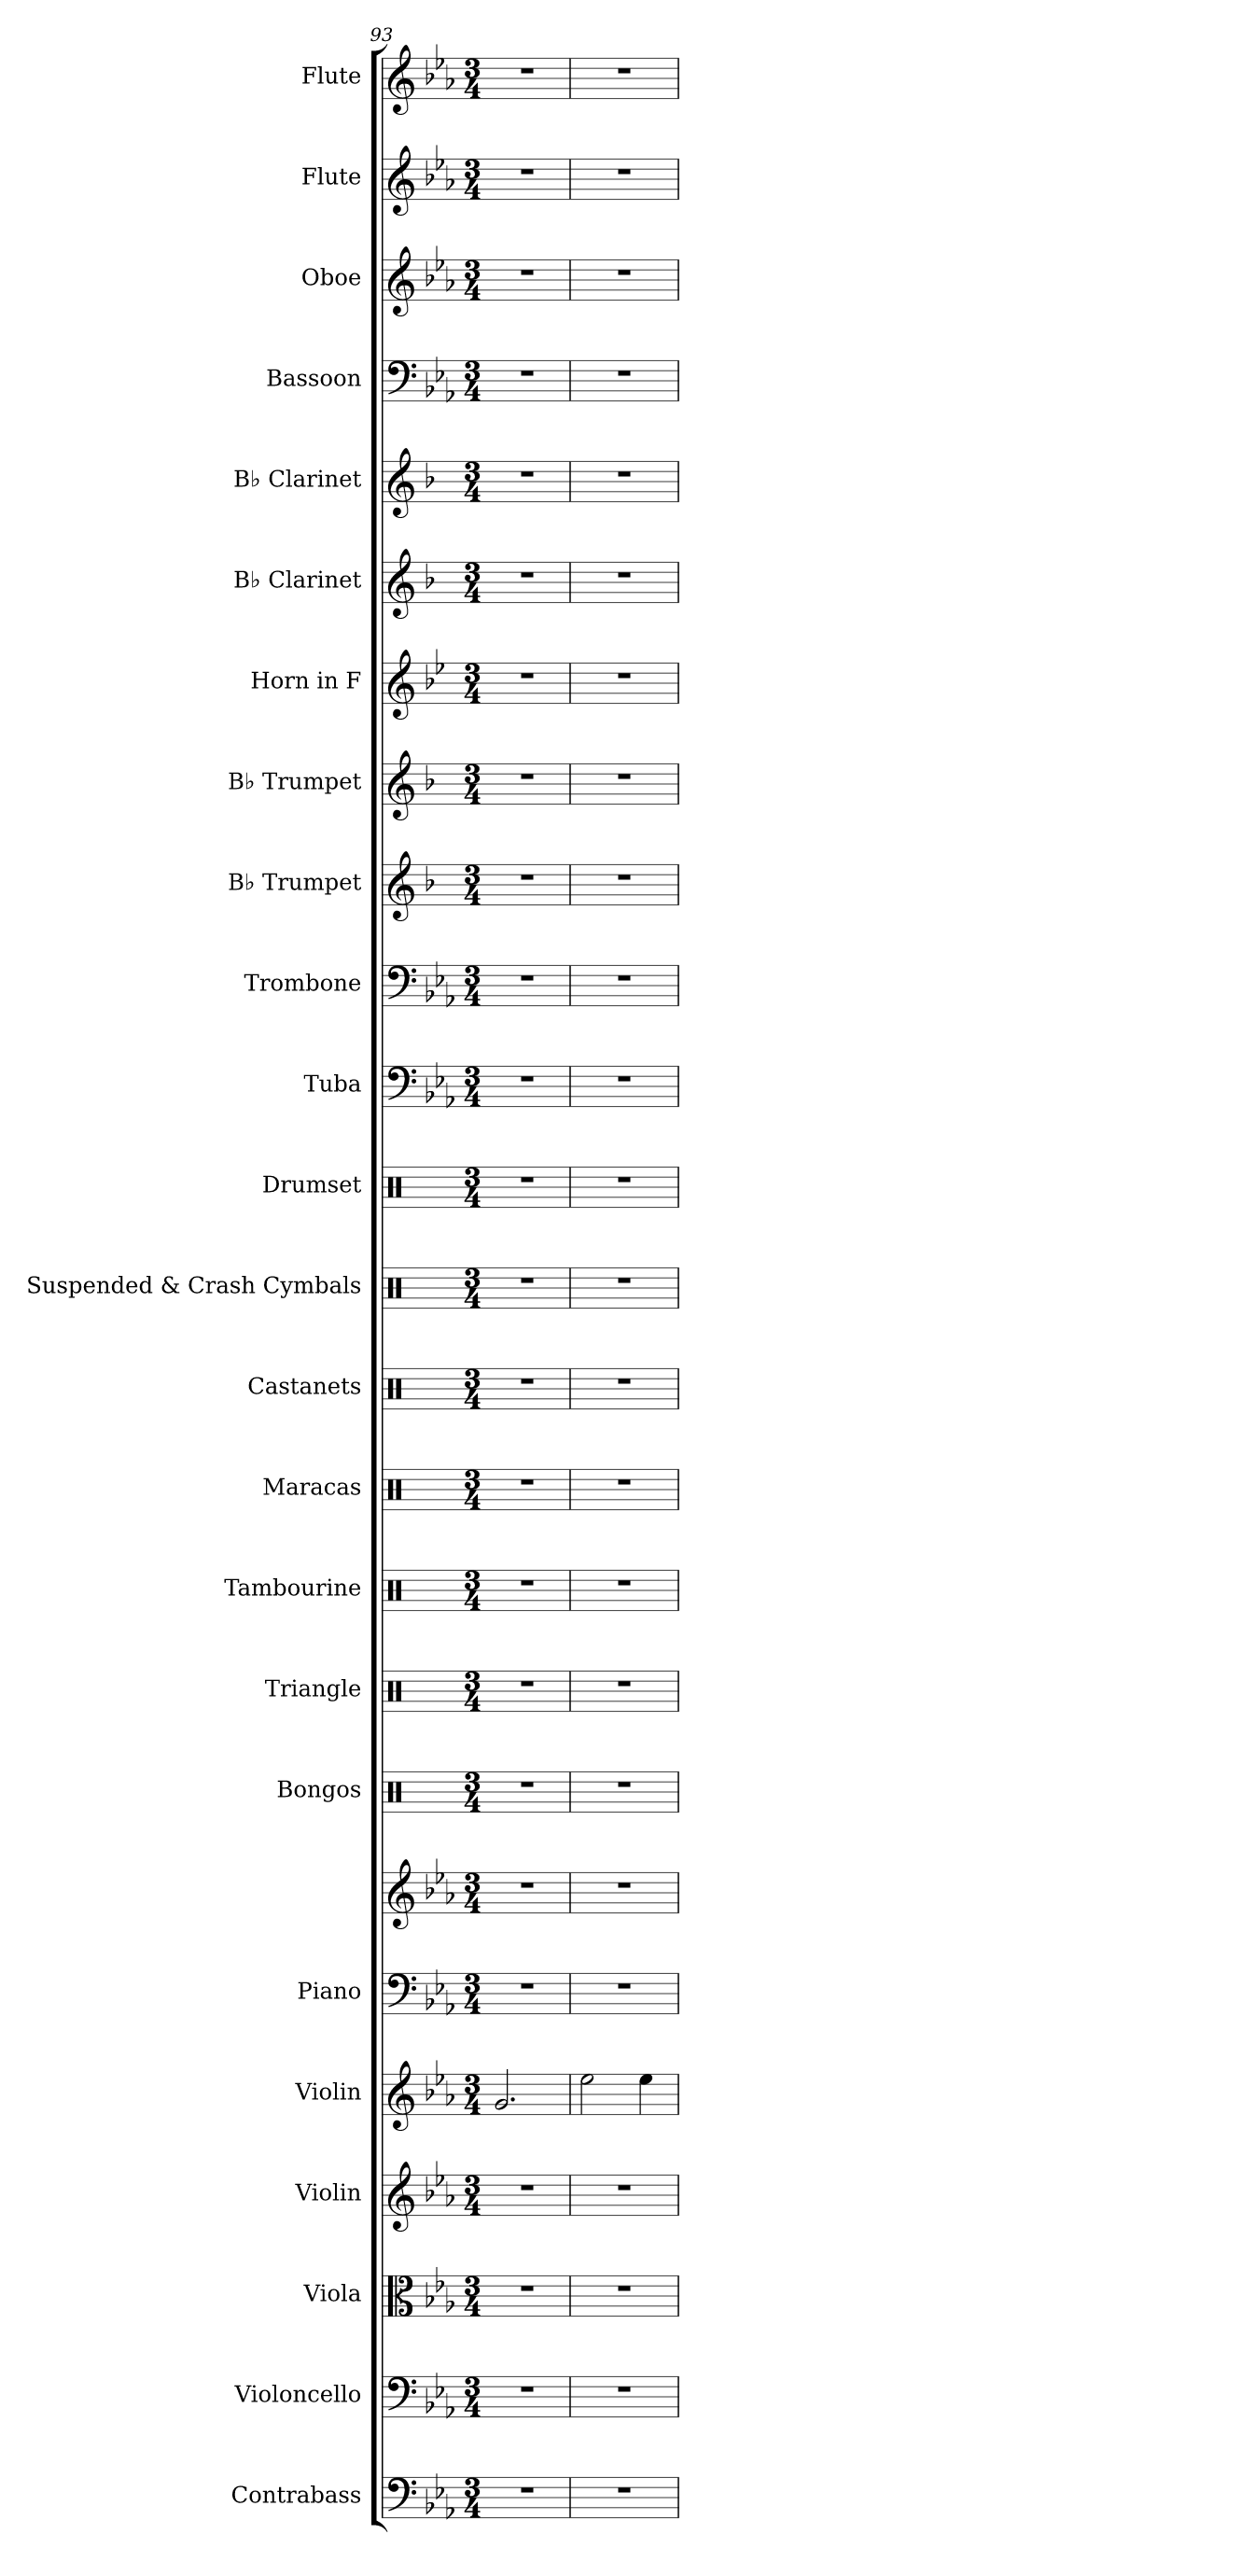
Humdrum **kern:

**kern	**kern	**kern	**kern	**kern	**kern	**kern	**kern	**kern	**kern	**kern	**kern	**kern	**kern	**kern	**kern	**kern	**kern	**kern	**kern	**kern	**kern	**kern	**kern	**kern
*part24	*part23	*part22	*part21	*part20	*part19	*part19	*part18	*part17	*part16	*part15	*part14	*part13	*part12	*part11	*part10	*part9	*part8	*part7	*part6	*part5	*part4	*part3	*part2	*part1
*staff25	*staff24	*staff23	*staff22	*staff21	*staff20	*staff19	*staff18	*staff17	*staff16	*staff15	*staff14	*staff13	*staff12	*staff11	*staff10	*staff9	*staff8	*staff7	*staff6	*staff5	*staff4	*staff3	*staff2	*staff1
*I"Contrabass	*I"Violoncello	*I"Viola	*I"Violin	*I"Violin	*I"Piano	*	*I"Bongos	*I"Triangle	*I"Tambourine	*I"Maracas	*I"Castanets	*I"Suspended &amp; Crash Cymbals	*I"Drumset	*I"Tuba	*I"Trombone	*I"B♭ Trumpet	*I"B♭ Trumpet	*I"Horn in F	*I"B♭ Clarinet	*I"B♭ Clarinet	*I"Bassoon	*I"Oboe	*I"Flute	*I"Flute
*I'Cb.	*I'Vc.	*I'Vla.	*I'Vln.	*I'Vln.	*I'Pno.	*	*I'Bon.	*I'Trgl.	*I'Tamb.	*I'Mrcs.	*I'Cst.	*I'Cym.	*I'D. Set	*I'Tba.	*I'Tbn.	*I'B♭ Tpt.	*I'B♭ Tpt.	*	*I'B♭ Cl.	*I'B♭ Cl.	*I'Bsn.	*I'Ob.	*I'Fl.	*I'Fl.
*clefF4	*clefF4	*clefC3	*clefG2	*clefG2	*clefF4	*clefG2	*clefX	*clefX	*clefX	*clefX	*clefX	*clefX	*clefX	*clefF4	*clefF4	*clefG2	*clefG2	*clefG2	*clefG2	*clefG2	*clefF4	*clefG2	*clefG2	*clefG2
*ITrd7c12	*	*	*	*	*	*	*	*	*	*	*	*	*	*	*	*ITrd1c2	*ITrd1c2	*ITrd4c7	*ITrd1c2	*ITrd1c2	*	*	*	*
*k[b-e-a-]	*k[b-e-a-]	*k[b-e-a-]	*k[b-e-a-]	*k[b-e-a-]	*k[b-e-a-]	*k[b-e-a-]	*k[]	*k[]	*k[]	*k[]	*k[]	*k[]	*k[]	*k[b-e-a-]	*k[b-e-a-]	*k[b-e-a-]	*k[b-e-a-]	*k[b-e-a-]	*k[b-e-a-]	*k[b-e-a-]	*k[b-e-a-]	*k[b-e-a-]	*k[b-e-a-]	*k[b-e-a-]
*M3/4	*M3/4	*M3/4	*M3/4	*M3/4	*M3/4	*M3/4	*M3/4	*M3/4	*M3/4	*M3/4	*M3/4	*M3/4	*M3/4	*M3/4	*M3/4	*M3/4	*M3/4	*M3/4	*M3/4	*M3/4	*M3/4	*M3/4	*M3/4	*M3/4
=93	=93	=93	=93	=93	=93	=93	=93	=93	=93	=93	=93	=93	=93	=93	=93	=93	=93	=93	=93	=93	=93	=93	=93	=93
2.r	2.r	2.r	2.r	2.g/	2.r	2.r	2.r	2.r	2.r	2.r	2.r	2.r	2.r	2.r	2.r	2.r	2.r	2.r	2.r	2.r	2.r	2.r	2.r	2.r
!!LO:PB:g=z
=94	=94	=94	=94	=94	=94	=94	=94	=94	=94	=94	=94	=94	=94	=94	=94	=94	=94	=94	=94	=94	=94	=94	=94	=94
2.r	2.r	2.r	2.r	2ee-\	2.r	2.r	2.r	2.r	2.r	2.r	2.r	2.r	2.r	2.r	2.r	2.r	2.r	2.r	2.r	2.r	2.r	2.r	2.r	2.r
.	.	.	.	4ee-\	.	.	.	.	.	.	.	.	.	.	.	.	.	.	.	.	.	.	.	.
=	=	=	=	=	=	=	=	=	=	=	=	=	=	=	=	=	=	=	=	=	=	=	=	=
*-	*-	*-	*-	*-	*-	*-	*-	*-	*-	*-	*-	*-	*-	*-	*-	*-	*-	*-	*-	*-	*-	*-	*-	*-
